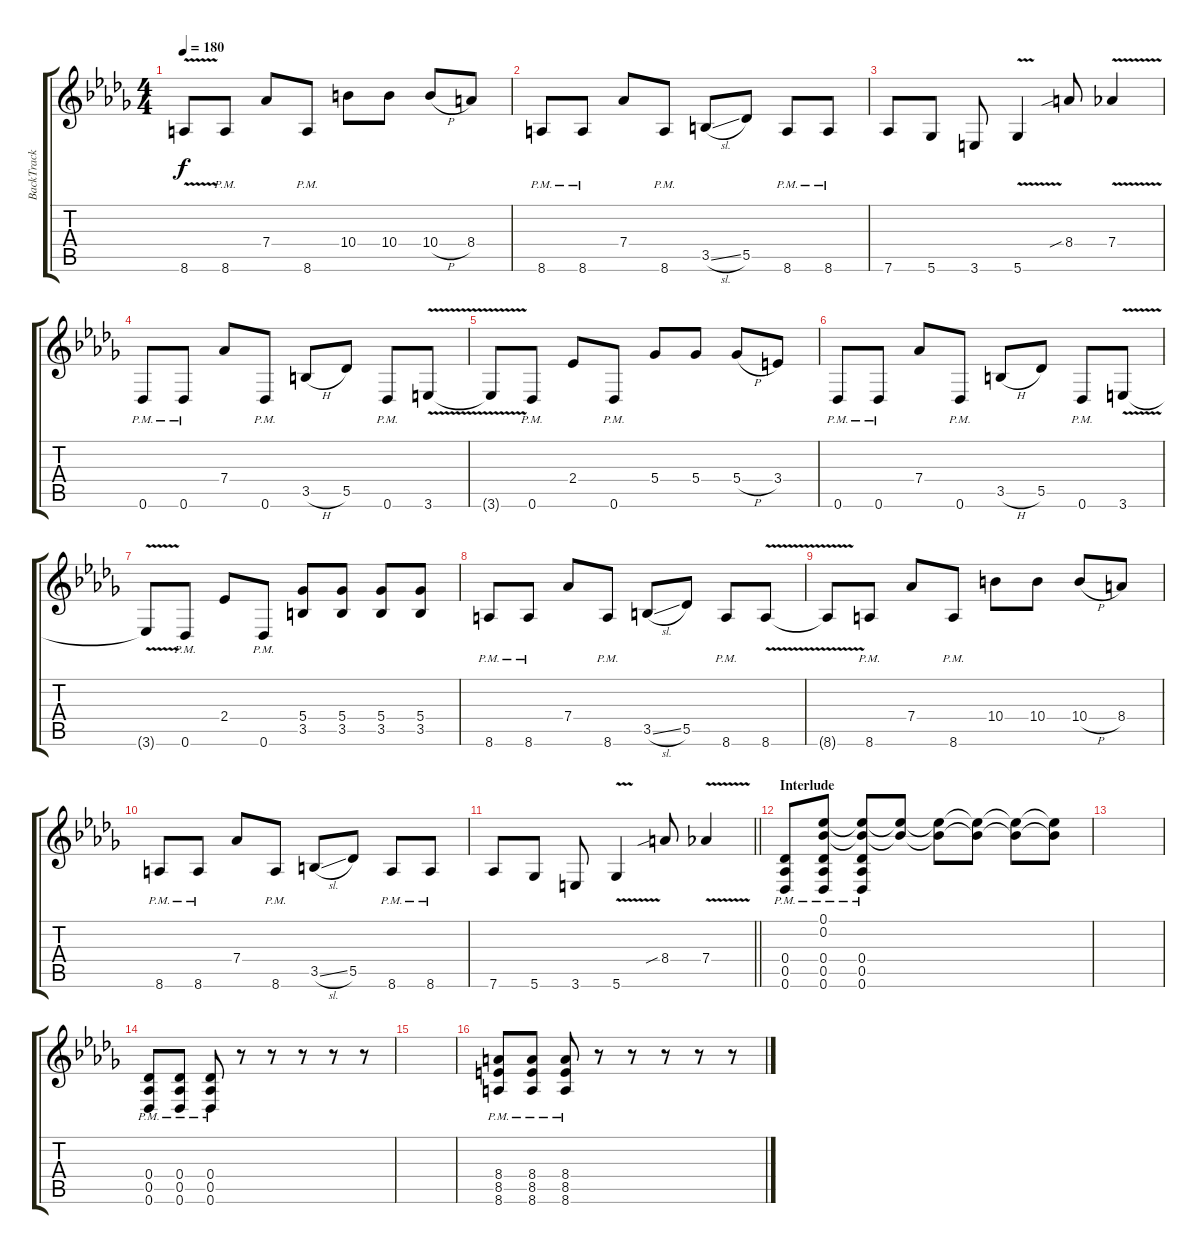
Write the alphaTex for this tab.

\track ("BackTrack Guitar" "BackTrack ") {instrument distortionguitar}
\staff {score tabs}
\tuning (Eb4 Bb3 Gb3 Db3 Ab2 Db2) {hide}
\ts (4 4)
\tempo 180
\clef g2
\ks db
8.6{v t}.8{dy f} 8.6{pm}.8 7.4.8 8.6{pm}.8 10.4.8 10.4.8 10.4{h}.8 8.4.8 |
8.6{pm}.8 8.6{pm}.8 7.4.8 8.6{pm}.8 3.5{sl}.8 5.5.8 8.6{pm}.8 8.6{pm}.8 |
7.6.8 5.6.8 3.6.8 5.6{v}.4 8.4{sib}.8 7.4{v}.4 |
0.6{pm}.8 0.6{pm}.8 7.4.8 0.6{pm}.8 3.5{h}.8 5.5.8 0.6{pm}.8 3.6{v}.8 |
3.6{v t}.8 0.6{pm}.8 2.4.8 0.6{pm}.8 5.4.8 5.4.8 5.4{h}.8 3.4.8 |
0.6{pm}.8 0.6{pm}.8 7.4.8 0.6{pm}.8 3.5{h}.8 5.5.8 0.6{pm}.8 3.6{v}.8 |
3.6{v t}.8 0.6{pm}.8 2.4.8 0.6{pm}.8 (5.4 3.5).8 (5.4 3.5).8 (5.4 3.5).8 (5.4 3.5).8 |
8.6{pm}.8 8.6{pm}.8 7.4.8 8.6{pm}.8 3.5{sl}.8 5.5.8 8.6{pm}.8 8.6{v}.8 |
8.6{v t}.8 8.6{pm}.8 7.4.8 8.6{pm}.8 10.4.8 10.4.8 10.4{h}.8 8.4.8 |
8.6{pm}.8 8.6{pm}.8 7.4.8 8.6{pm}.8 3.5{sl}.8 5.5.8 8.6{pm}.8 8.6{pm}.8 |
\barLineRight lightlight
7.6.8 5.6.8 3.6.8 5.6{v}.4 8.4{sib}.8 7.4{v}.4 |
\section ("" "Interlude")
(0.4{pm} 0.5{pm} 0.6{pm}).8{balance 8} (0.1 0.2 0.4{pm} 0.5{pm} 0.6{pm}).8 (0.1{t} 0.2{t} 0.4{pm} 0.5{pm} 0.6{pm}).8 (0.1{t} 0.2{t}).8 (0.1{t} 0.2{t}).8 (0.1{t} 0.2{t}).8 (0.1{t} 0.2{t}).8 (0.1{t} 0.2{t}).8 |
|
(0.4{pm} 0.5{pm} 0.6{pm}).8 (0.4{pm} 0.5{pm} 0.6{pm}).8 (0.4{pm} 0.5{pm} 0.6{pm}).8 r.8 r.8 r.8 r.8 r.8 |
|
(8.4{pm} 8.5{pm} 8.6{pm}).8 (8.4{pm} 8.5{pm} 8.6{pm}).8 (8.4{pm} 8.5{pm} 8.6{pm}).8 r.8 r.8 r.8 r.8 r.8
